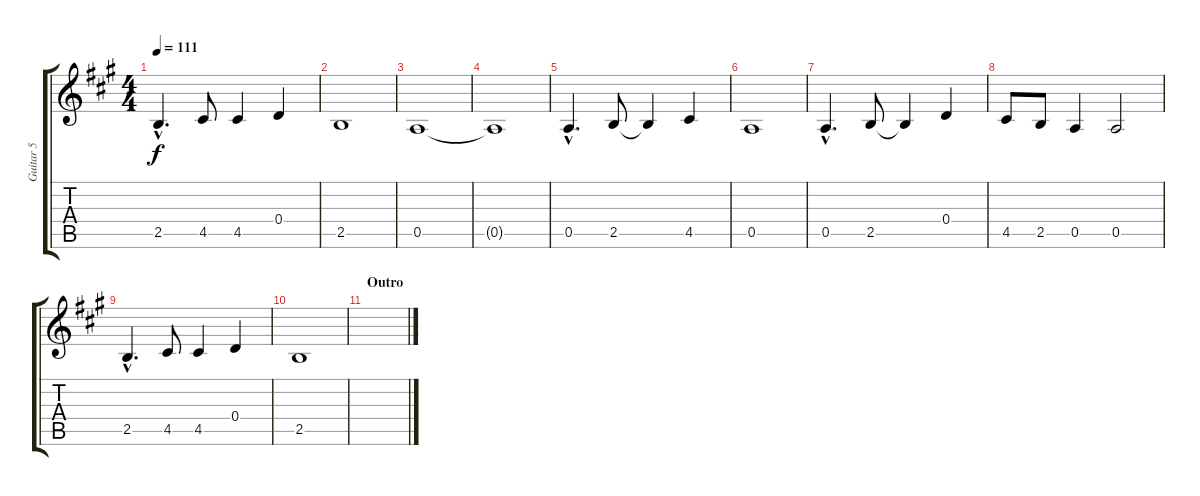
\track ("Guitar 5" "Guitar 5") {instrument electricguitarjazz}
\staff {score tabs}
\tuning (E4 B3 G3 D3 A2 E2) {hide}
\ts (4 4)
\tempo 111
\clef g2
\ks a
2.5{hac}.4{d dy f} 4.5.8 4.5.4 0.4.4 |
2.5.1 |
0.5.1 |
0.5{t}.1 |
0.5{hac}.4{d} 2.5.8 2.5{t}.4 4.5.4 |
0.5.1 |
0.5{hac}.4{d} 2.5.8 2.5{t}.4 0.4.4 |
4.5.8 2.5.8 0.5.4 0.5.2 |
2.5{hac}.4{d} 4.5.8 4.5.4 0.4.4 |
2.5.1 |
\section ("" "Outro")
